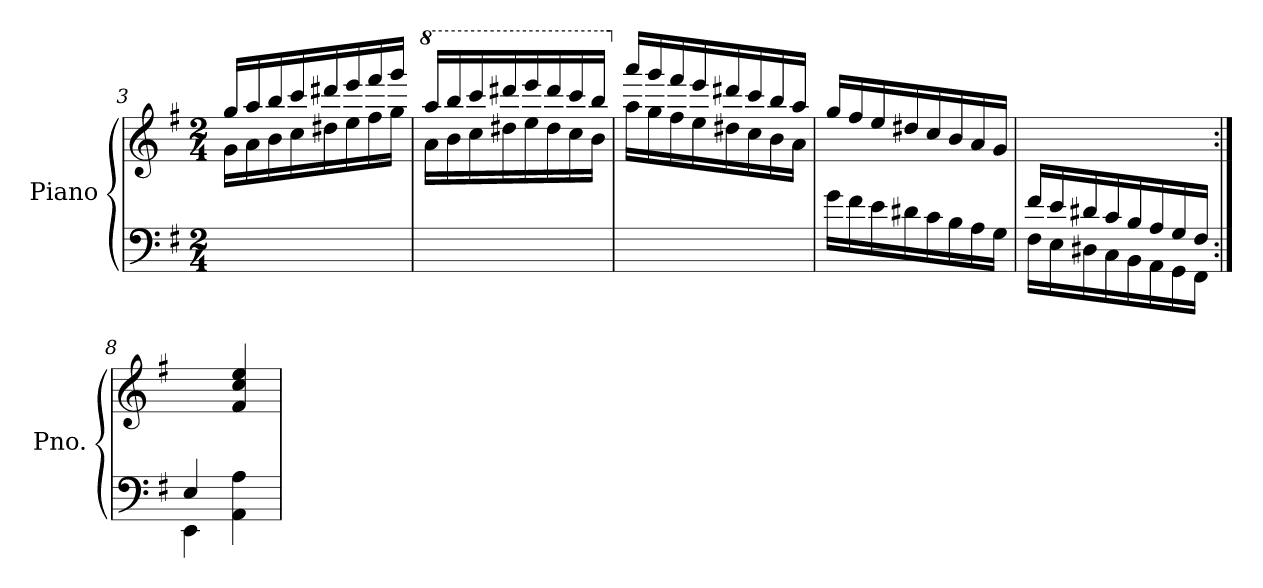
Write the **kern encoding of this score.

**kern	**kern
*part1	*part1
*staff2	*staff1
*I"Piano	*
*I'Pno.	*
*clefF4	*clefG2
*k[f#]	*k[f#]
*M2/4	*M2/4
=3	=3
*	*^
2ryy	16gg/LL	16g\LL
.	16aa/	16a\
.	16bb/	16b\
.	16ccc/	16cc\
.	16ddd#X/	16dd#X\
.	16eee/	16ee\
.	16fff#/	16ff#\
.	16ggg/JJ	16gg\JJ
=4	=4	=4
*	*8va	*
*	*8va	*
2ryy	16aaa/LL	16aa\LL
.	16bbb/	16bb\
.	16cccc/	16ccc\
.	16dddd#X/	16ddd#X\
.	16eeee/	16eee\
.	16dddd#/	16ddd#\
.	16cccc/	16ccc\
.	16bbb/JJ	16bb\JJ
!!LO:PB:g=z	!!
=5	=5	=5
*	*X8va	*
*	*X8va	*
2ryy	16aaa/LL	16aa\LL
.	16ggg/	16gg\
.	16fff#/	16ff#\
.	16eee/	16ee\
.	16ddd#X/	16dd#X\
.	16ccc/	16cc\
.	16bb/	16b\
.	16aa/JJ	16a\JJ
*	*v	*v
=6	=6
16g\LL	16gg/LL
16f#\	16ff#/
16e\	16ee/
16d#X\	16dd#X/
16c\	16cc/
16B\	16b/
16A\	16a/
16G\JJ	16g/JJ
=7	=7
*^	*
16f#/LL	16F#\LL	2ryy
16e/	16E\	.
16d#X/	16D#X\	.
16c/	16C\	.
16B/	16BB\	.
16A/	16AA\	.
16G/	16GG\	.
16F#/JJ	16FF#\JJ	.
=8:|!	=8:|!	=8:|!
4EE\	4E/	4ryy
4ryy	4AA\ 4A\	4f#/ 4cc/ 4ee/
*v	*v	*
=	=
*-	*-
